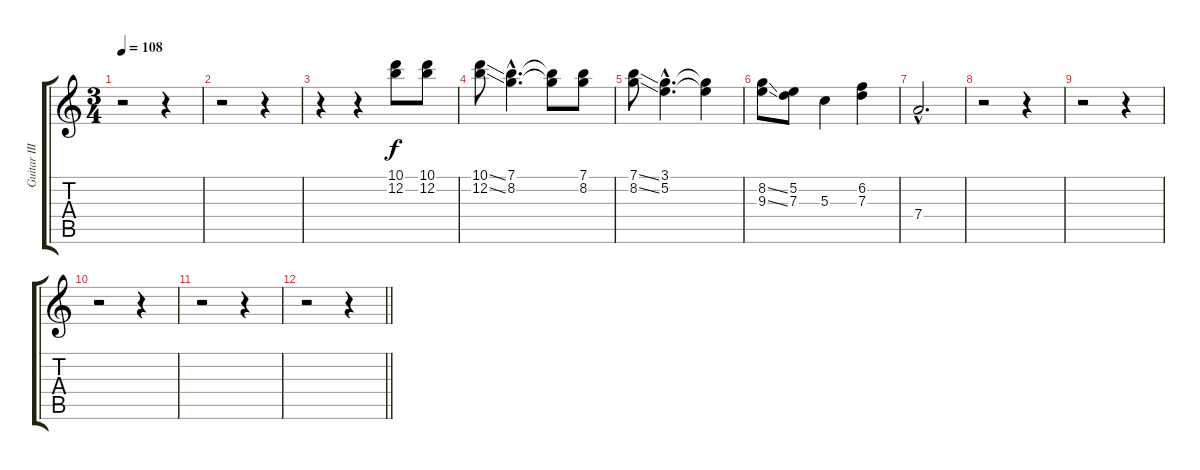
\track ("Guitar III " "Guitar III") {instrument electricguitarjazz}
\staff {score tabs}
\tuning (E4 B3 G3 D3 A2 E2) {hide}
\ts (3 4)
\tempo 108
\clef g2
\ks c
r.2{dy f} r.4 |
r.2 r.4 |
r.4 r.4 (10.1 12.2).8 (10.1 12.2).8 |
(10.1{ss} 12.2{ss}).8 (7.1{hac} 8.2{hac}).4{d} (7.1{t} 8.2{t}).8 (7.1 8.2).8 |
(7.1{ss} 8.2{ss}).8 (3.1{hac} 5.2{hac}).4{d} (3.1{t} 5.2{t}).4 |
(8.2{ss} 9.3{ss}).8 (5.2 7.3).8 5.3.4 (6.2 7.3).4 |
7.4{hac}.2{d} |
r.2 r.4 |
r.2 r.4 |
r.2 r.4 |
r.2 r.4 |
\barLineRight lightlight
r.2 r.4
